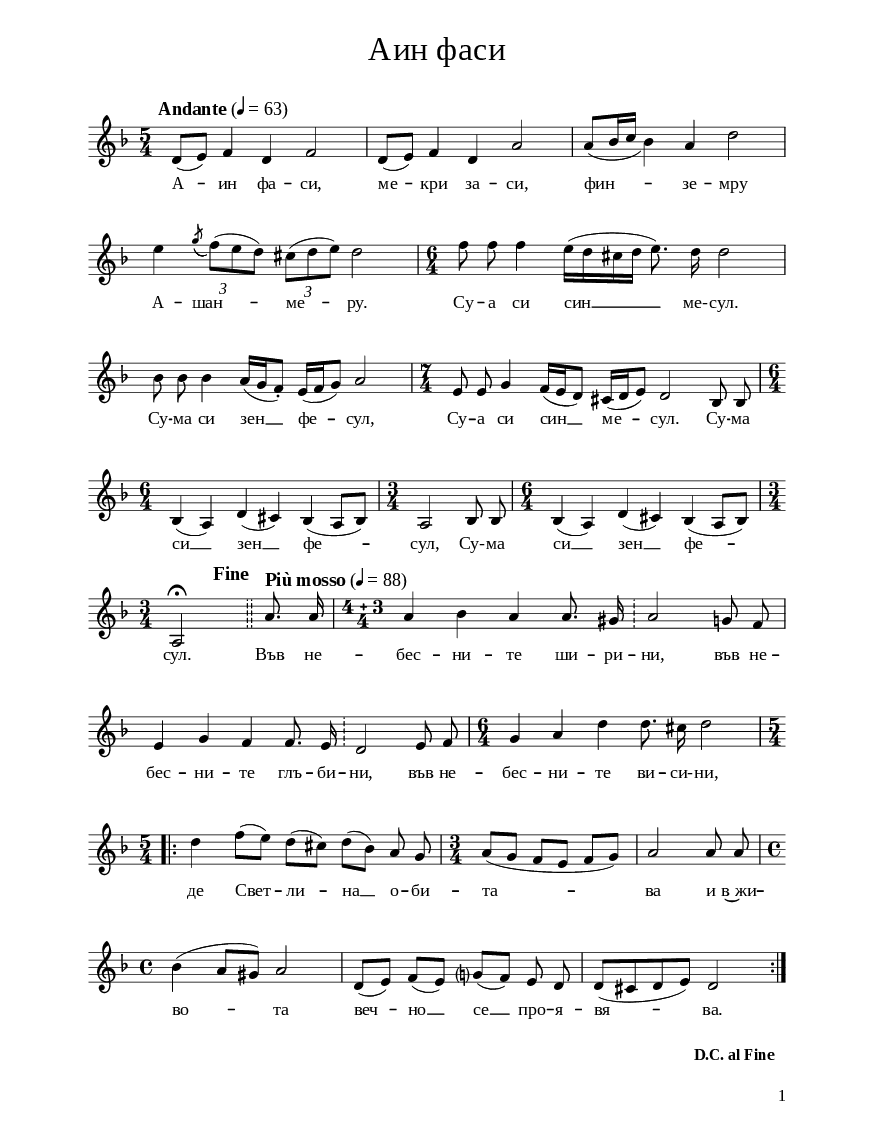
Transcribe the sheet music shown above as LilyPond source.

\version "2.24.2"

% include paper part and global functions
\include "include/globals.ily"

\bookpart {
  \label #'ref135
  \tocItem \markup "Аин фаси"
  \paper {
    print-all-headers = ##t
    print-page-number = ##t
    print-first-page-number = ##t

    % put page numbers on the bottom
    oddHeaderMarkup = \markup ""
    evenHeaderMarkup = \markup ""
    oddFooterMarkup = \markup
    \fill-line {
      ""
      \if \should-print-page-number \fromproperty #'page:page-number-string
    }
    evenFooterMarkup = \markup
    \fill-line {
      \if \should-print-page-number \fromproperty #'page:page-number-string
      ""
    }

    left-margin = 1.5\cm
    right-margin = 1.5\cm
    top-margin = 1.6\cm
    bottom-margin = 1.2\cm
    ragged-bottom = ##t % do not spread the staves to fill the whole vertical space

    % change distance between staves
    system-system-spacing =
    #'((basic-distance . 11.5)
       (minimum-distance . 6)
       (padding . 1)
       (stretchability . 12))
  }
  \score {
    \include "include/score-layout.ily"

    \new Voice \relative c' {
      \clef treble
      \key d \minor
      \override Staff.BarLine.gap = 0.5

      \time 5/4
      \tempoFunc "Andante" 4 "63"
      \autoBeamOff
      d8 ( [ e8 ) ]
      f4  d4  f2 | % 2
      d8 ( [  e8 ) ]  f4  d4  a'2
      | % 3
      \stemUp \slurDown a8 ( [ bes16 c16 ] \stemNeutral \slurNeutral bes4
      )  a4 d2 \break | % 4
      e4
      \times 2/3  {
        \once \omit TupletBracket
        \acciaccatura {  g8*3/2 ( } f8 ) ( [
        e8 d8 ) ]
      }

      \times 2/3  {
        cis8 ( [ d8 e8 ) ]
      }
      d2 | % 5
      \time 6/4  | % 5
      f8  f8  f4 e16 ( [
      d16 cis16 d16 ] e8.
      )  d16 d2 \break | % 6
      bes8  bes8  bes4  a16 ( [
      g16  f8 ) -. ]  e16 ( [  f16
      g8 ) ]  a2 | % 7
      \time 7/4  | % 7
      e8  e8   g4  f16 ( [  e16
      d8 ) ]  cis16 ( [  d16  e8 ) ]
      d2  bes8  bes8  \break | % 8
      \time 6/4  | % 8
      bes4 (  a4 )  d4 (  cis4 )
      bes4 (  a8 [  bes8 ) ] | % 9
      \time 3/4  | % 9
      a2  bes8   bes8  |
      \time 6/4  |
      bes4 (  a4 )  d4 (  cis4 )
      bes4 (  a8 [  bes8 ) ] \break | % 11
      \time 3/4  | % 11
      \tempo "            Fine" a2 ^\fermata \bar "!!"
      \tempoFunc "Più mosso" 4 "88" a'8. a16 | % 12
      \compoundMeter #'((4 3 4 ))  | % 12
      a4 bes4  a4  a8.   gis16 \bar "!"
      a2  g8  f8 | \break % 13
      e4  g4  f4  f8. e16 % 14
      \bar "!" d2  e8 f8 | % 15
      \time 6/4 % 15
      g4  a4 d4 d8.
      cis16
      d2 | \bar ".|:-|"
      \time 5/4  | % 16
      d4 f8 ( [ e8 ) ]
      d8 ( [ cis8 ) ] d8 [(bes8)] a8 g8 | % 17
      \time 3/4  | % 17
      a8 ( [  g8 ]  f8 [  e8 ]
      f8 [  g8 ) ] | % 18
      a2  a8 a8 \break | % 19

      \time 4/4  | % 19
      bes4 (  a8 [  gis8 ) ]  a2 |
      d,8 ( [  e8 ) ]  f8 ( [  e8 ) ]
      g?8 [( f8 )]  e8  d8 | % 21
      d8 ( [  cis8  d8  e8 ) ]
      d2
      \bar ":|."

    }


    \addlyrics {
      A -- ин фа -- си, ме -- кри за --
      си, фин --   зе -- мру А -- шан
      --    ме --  ру. Су
      -- а си син __      "ме-" --
      сул. Су -- ма си зен __    фе
      --  сул, Су -- а си син __
      ме --  сул. Су -- ма си __
      зен __  фе --  сул, "Су-" --
      ма си __  зен __  фе  --
      сул. Във не -- бес -- ни -- те ши --
      ри -- ни, във не -- бес -- ни -- те
      глъ -- би -- ни, във не -- бес -- ни
      -- те ви -- "си-" -- ни, де Свет --
      ли -- на __  о -- би -- та --
      ва и в~жи -- во
      --  та веч -- но __   се __
      про -- я -- вя --   ва.
    }

    \header {
      title = \titleFunc "Аин фаси" "Ain fasi"
    }

    \midi{}

  } % score

  \markup \dc-two "D.C. al Fine"""


} % bookpart
